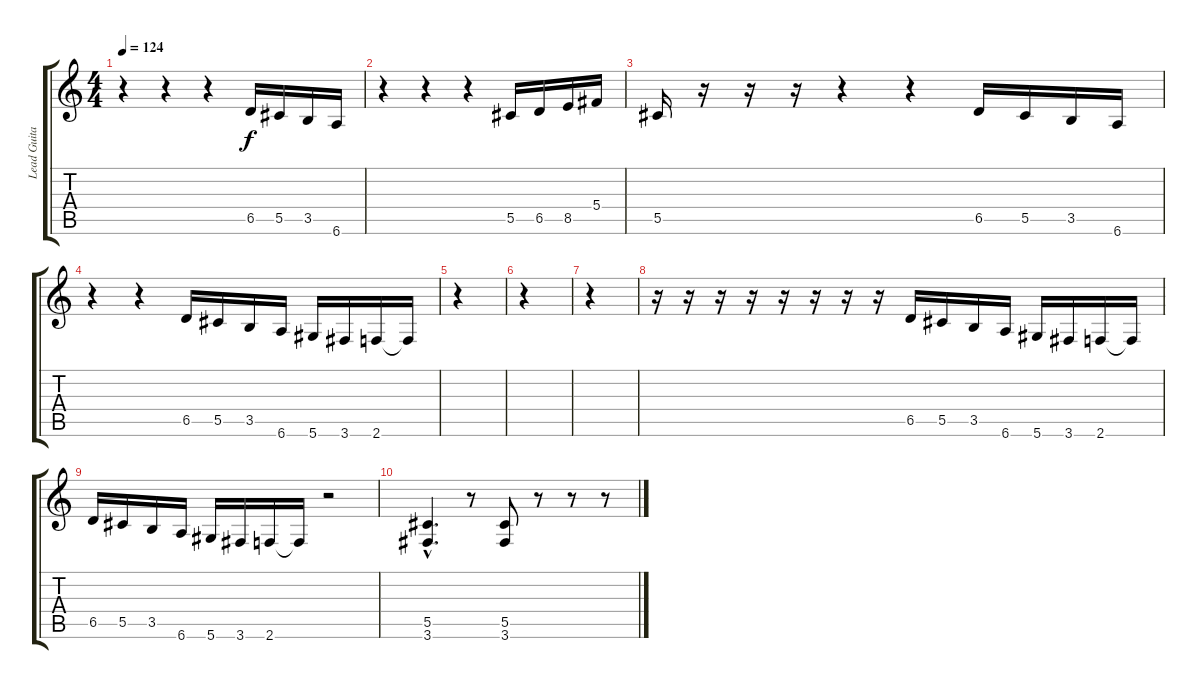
\track ("Lead Guitar 2" "Lead Guita") {instrument distortionguitar}
\staff {score tabs}
\tuning (Eb4 Bb3 Gb3 Db3 Ab2 Eb2) {hide}
\ts (4 4)
\tempo 124
\clef g2
\ks c
r.4{dy f} r.4 r.4 6.5.16 5.5.16 3.5.16 6.6.16 |
r.4 r.4 r.4 5.5.16 6.5.16 8.5.16 5.4.16 |
5.5.16 r.16 r.16 r.16 r.4 r.4 6.5.16 5.5.16 3.5.16 6.6.16 |
r.4 r.4 6.5.16 5.5.16 3.5.16 6.6.16 5.6.16 3.6.16 2.6.16 2.6{t}.16 |
r.4 |
r.4 |
r.4 |
r.16 r.16 r.16 r.16 r.16 r.16 r.16 r.16 6.5.16 5.5.16 3.5.16 6.6.16 5.6.16 3.6.16 2.6.16 2.6{t}.16 |
6.5.16 5.5.16 3.5.16 6.6.16 5.6.16 3.6.16 2.6.16 2.6{t}.16 r.2 |
(5.5{hac} 3.6{hac}).4{d} r.8 (5.5 3.6).8 r.8 r.8 r.8
